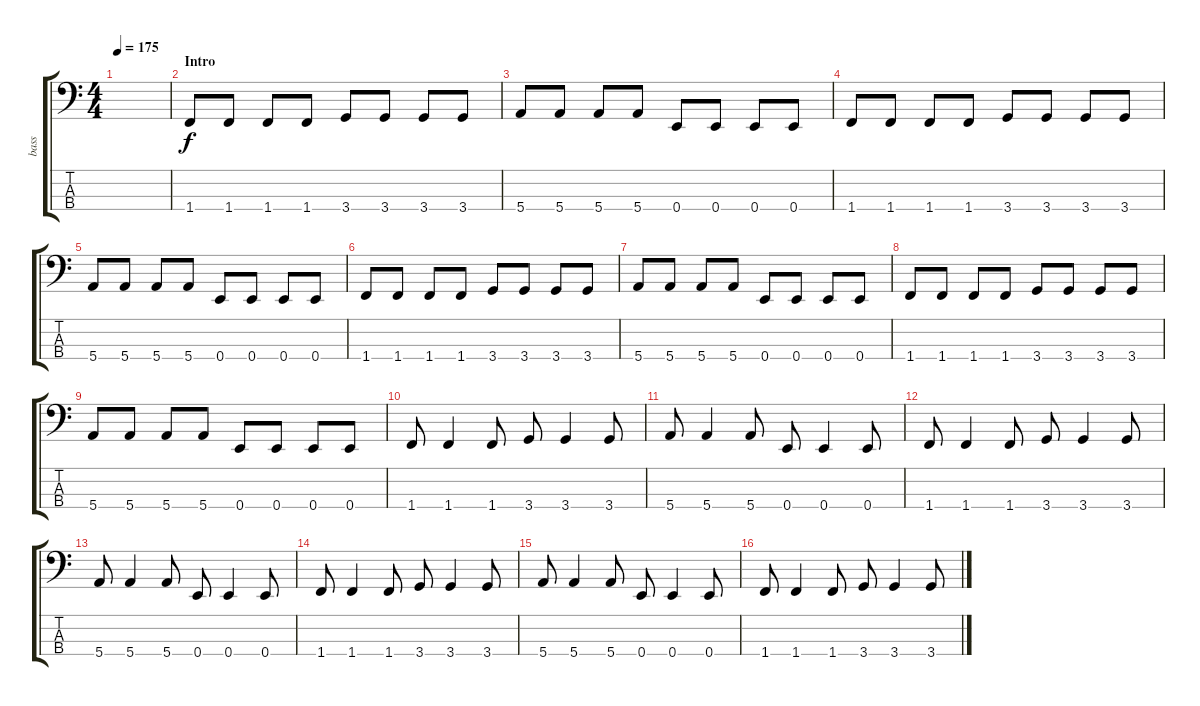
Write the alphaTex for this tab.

\track ("bass" "bass") {instrument electricbassfinger}
\staff {score tabs}
\tuning (G2 D2 A1 E1) {hide}
\ts (4 4)
\tempo 175
\clef f4
\ks c
|
\section ("" "Intro")
1.4.8 1.4.8 1.4.8 1.4.8 3.4.8 3.4.8 3.4.8 3.4.8 |
5.4.8 5.4.8 5.4.8 5.4.8 0.4.8 0.4.8 0.4.8 0.4.8 |
1.4.8 1.4.8 1.4.8 1.4.8 3.4.8 3.4.8 3.4.8 3.4.8 |
5.4.8 5.4.8 5.4.8 5.4.8 0.4.8 0.4.8 0.4.8 0.4.8 |
\section ("" "")
1.4.8 1.4.8 1.4.8 1.4.8 3.4.8 3.4.8 3.4.8 3.4.8 |
5.4.8 5.4.8 5.4.8 5.4.8 0.4.8 0.4.8 0.4.8 0.4.8 |
1.4.8 1.4.8 1.4.8 1.4.8 3.4.8 3.4.8 3.4.8 3.4.8 |
5.4.8 5.4.8 5.4.8 5.4.8 0.4.8 0.4.8 0.4.8 0.4.8 |
\section ("" "")
1.4.8 1.4.4 1.4.8 3.4.8 3.4.4 3.4.8 |
5.4.8 5.4.4 5.4.8 0.4.8 0.4.4 0.4.8 |
1.4.8 1.4.4 1.4.8 3.4.8 3.4.4 3.4.8 |
5.4.8 5.4.4 5.4.8 0.4.8 0.4.4 0.4.8 |
1.4.8 1.4.4 1.4.8 3.4.8 3.4.4 3.4.8 |
5.4.8 5.4.4 5.4.8 0.4.8 0.4.4 0.4.8 |
1.4.8 1.4.4 1.4.8 3.4.8 3.4.4 3.4.8
